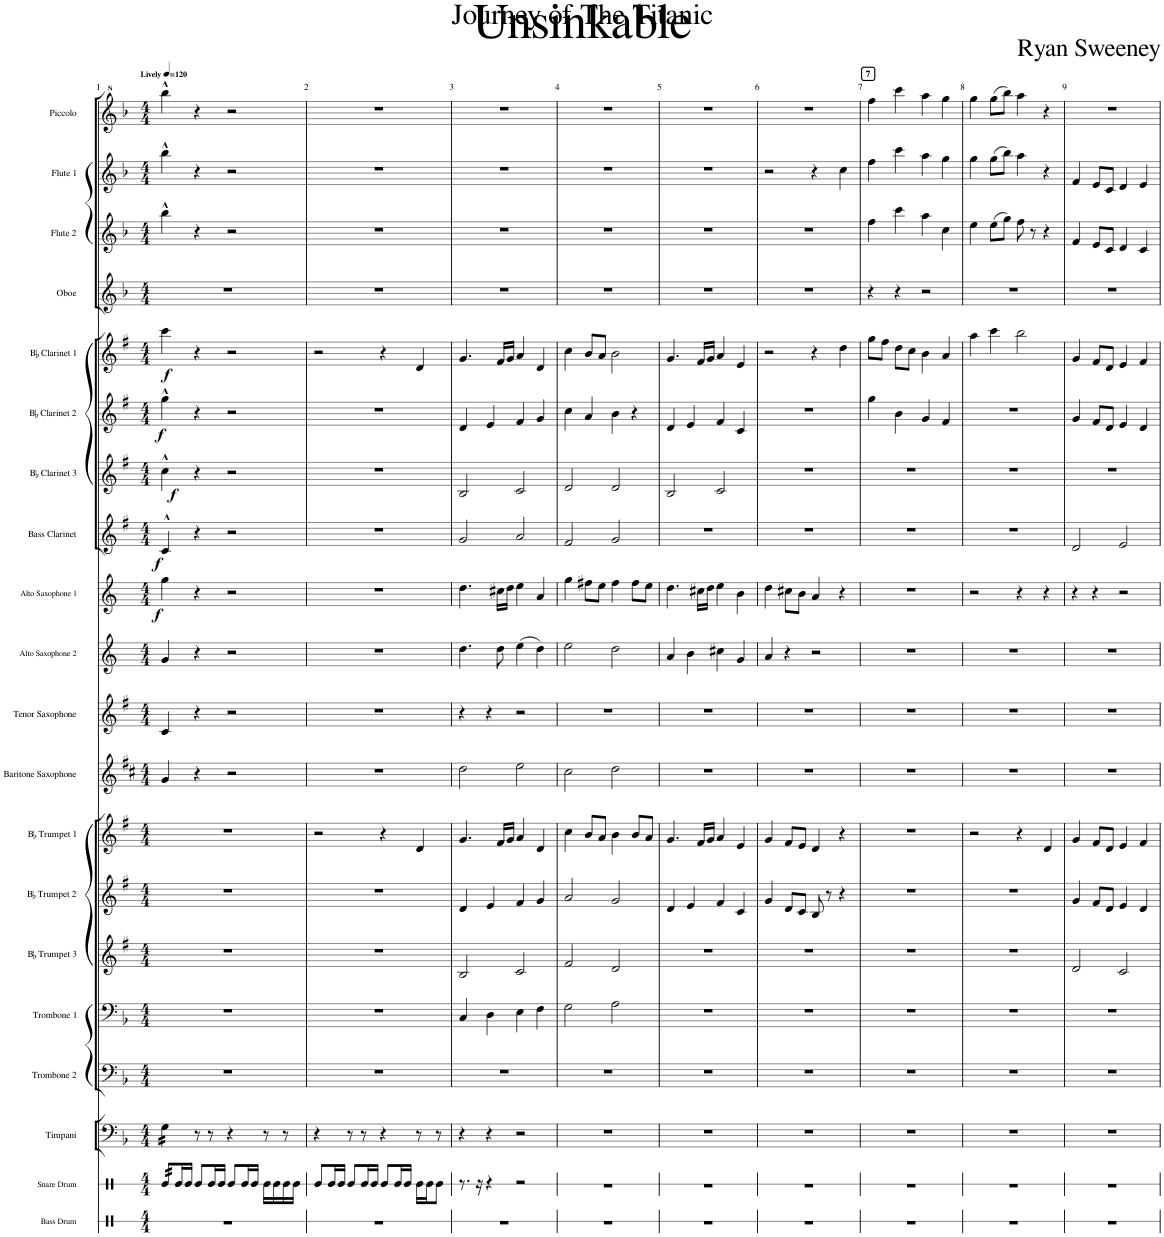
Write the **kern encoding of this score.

**kern	**kern	**kern	**kern	**kern	**kern	**kern	**kern	**kern	**kern	**kern	**kern	**dynam	**kern	**dynam	**kern	**dynam	**kern	**dynam	**kern	**dynam	**kern	**kern	**kern	**kern
*part20	*part19	*part18	*part17	*part16	*part15	*part14	*part13	*part12	*part11	*part10	*part9	*part9	*part8	*part8	*part7	*part7	*part6	*part6	*part5	*part5	*part4	*part3	*part2	*part1
*staff20	*staff19	*staff18	*staff17	*staff16	*staff15	*staff14	*staff13	*staff12	*staff11	*staff10	*staff9	*staff9	*staff8	*staff8	*staff7	*staff7	*staff6	*staff6	*staff5	*staff5	*staff4	*staff3	*staff2	*staff1
*I"Bass Drum	*I"Snare Drum	*I"Timpani	*I"Trombone 2	*I"Trombone 1	*I"BaccidentalFlat Trumpet 3	*I"BaccidentalFlat Trumpet 2	*I"BaccidentalFlat Trumpet 1	*I"Baritone Saxophone	*I"Tenor Saxophone	*I"Alto Saxophone 2	*I"Alto Saxophone 1	*	*I"Bass Clarinet	*	*I"BaccidentalFlat Clarinet 3	*	*I"BaccidentalFlat Clarinet 2	*	*I"BaccidentalFlat Clarinet 1	*	*I"Oboe	*I"Flute 2	*I"Flute 1	*I"Piccolo
*I'B. Dr.	*I'Sn. Dr.	*I'Timp.	*I'Trb. 2	*I'Trb. 1	*I'Tpt. 3	*I'Tpt. 2	*I'Tpt. 1	*I'Bar. Sax.	*I'T. Sax.	*I'A. Sax.	*I'A. Sax.	*	*I'B. Cl.	*	*I'BaccidentalFlat Cl. 3	*	*I'BaccidentalFlat Cl. 2	*	*I'BaccidentalFlat Cl. 1	*	*I'Ob.	*I'Fl. 2	*I'Fl. 1	*I'Picc.
*stria1	*stria1	*	*	*	*	*	*	*	*	*	*	*	*	*	*	*	*	*	*	*	*	*	*	*
*clefX	*clefX	*clefF4	*clefF4	*clefF4	*clefG2	*clefG2	*clefG2	*clefG2	*clefG2	*clefG2	*clefG2	*	*clefG2	*	*clefG2	*	*clefG2	*	*clefG2	*	*clefG2	*clefG2	*clefG2	*clefG^2
*	*	*	*	*	*Trd1c2	*Trd1c2	*Trd1c2	*Trd12c21	*Trd8c14	*Trd5c9	*Trd5c9	*	*Trd8c14	*	*Trd1c2	*	*Trd1c2	*	*Trd1c2	*	*	*	*	*Trd-7c-12
*k[]	*k[]	*k[b-]	*k[b-]	*k[b-]	*k[f#]	*k[f#]	*k[f#]	*k[f#c#]	*k[f#]	*k[]	*k[]	*	*k[f#]	*	*k[f#]	*	*k[f#]	*	*k[f#]	*	*k[b-]	*k[b-]	*k[b-]	*k[b-]
*M4/4	*M4/4	*M4/4	*M4/4	*M4/4	*M4/4	*M4/4	*M4/4	*M4/4	*M4/4	*M4/4	*M4/4	*	*M4/4	*	*M4/4	*	*M4/4	*	*M4/4	*	*M4/4	*M4/4	*M4/4	*M4/4
*MM120	*MM120	*MM120	*MM120	*MM120	*MM120	*MM120	*MM120	*MM120	*MM120	*MM120	*MM120	*	*MM120	*	*MM120	*	*MM120	*	*MM120	*	*MM120	*MM120	*MM120	*MM120
=1	=1	=1	=1	=1	=1	=1	=1	=1	=1	=1	=1	=1	=1	=1	=1	=1	=1	=1	=1	=1	=1	=1	=1	=1
!	!	!	!	!	!	!	!	!	!	!	!	!	!	!	!	!	!	!	!	!	!	!	!	!LO:TX:a:B:t=Lively
!	!	!	!	!	!	!	!	!	!	!	!	!LO:DY:b	!	!LO:DY:b	!	!LO:DY:b	!	!LO:DY:b	!	!LO:DY:b	!	!	!	!
*	*tremolo	*	*	*	*	*	*	*	*	*	*	*	*	*	*	*	*	*	*	*	*	*	*	*
*	*	*tremolo	*	*	*	*	*	*	*	*	*	*	*	*	*	*	*	*	*	*	*	*	*	*
1r	32Re/LLL	16G\LL	1r	1r	1r	1r	1r	4g/	4c/	4g/	4gg\	f	4c^^/	f	4cc^^\	f	4gg^^\	f	4ccc\	f	1r	4bb-^^\	4bb-^^\	4bbb-^^\
.	32Re/	.	.	.	.	.	.	.	.	.	.	.	.	.	.	.	.	.	.	.	.	.	.	.
.	32Re/	16G\	.	.	.	.	.	.	.	.	.	.	.	.	.	.	.	.	.	.	.	.	.	.
.	32Re/	.	.	.	.	.	.	.	.	.	.	.	.	.	.	.	.	.	.	.	.	.	.	.
*	*Xtremolo	*	*	*	*	*	*	*	*	*	*	*	*	*	*	*	*	*	*	*	*	*	*	*
.	16Re/L	16G\	.	.	.	.	.	.	.	.	.	.	.	.	.	.	.	.	.	.	.	.	.	.
.	16Re/JJ	16G\JJ	.	.	.	.	.	.	.	.	.	.	.	.	.	.	.	.	.	.	.	.	.	.
*	*	*Xtremolo	*	*	*	*	*	*	*	*	*	*	*	*	*	*	*	*	*	*	*	*	*	*
.	8Re/L	8r	.	.	.	.	.	4r	4r	4r	4r	.	4r	.	4r	.	4r	.	4r	.	.	4r	4r	4r
.	16Re/L	8r	.	.	.	.	.	.	.	.	.	.	.	.	.	.	.	.	.	.	.	.	.	.
.	16Re/JJ	.	.	.	.	.	.	.	.	.	.	.	.	.	.	.	.	.	.	.	.	.	.	.
.	8Re/L	4r	.	.	.	.	.	2r	2r	2r	2r	.	2r	.	2r	.	2r	.	2r	.	.	2r	2r	2r
.	16Re/L	.	.	.	.	.	.	.	.	.	.	.	.	.	.	.	.	.	.	.	.	.	.	.
.	16Re/JJ	.	.	.	.	.	.	.	.	.	.	.	.	.	.	.	.	.	.	.	.	.	.	.
.	16Re\LL	8r	.	.	.	.	.	.	.	.	.	.	.	.	.	.	.	.	.	.	.	.	.	.
.	16Re\	.	.	.	.	.	.	.	.	.	.	.	.	.	.	.	.	.	.	.	.	.	.	.
.	16Re\	8r	.	.	.	.	.	.	.	.	.	.	.	.	.	.	.	.	.	.	.	.	.	.
.	16Re\JJ	.	.	.	.	.	.	.	.	.	.	.	.	.	.	.	.	.	.	.	.	.	.	.
=2	=2	=2	=2	=2	=2	=2	=2	=2	=2	=2	=2	=2	=2	=2	=2	=2	=2	=2	=2	=2	=2	=2	=2	=2
1r	8Re/L	4r	1r	1r	1r	1r	2r	1r	1r	1r	1r	.	1r	.	1r	.	1r	.	2r	.	1r	1r	1r	1r
.	16Re/L	.	.	.	.	.	.	.	.	.	.	.	.	.	.	.	.	.	.	.	.	.	.	.
.	16Re/JJ	.	.	.	.	.	.	.	.	.	.	.	.	.	.	.	.	.	.	.	.	.	.	.
.	8Re/L	8r	.	.	.	.	.	.	.	.	.	.	.	.	.	.	.	.	.	.	.	.	.	.
.	16Re/L	8r	.	.	.	.	.	.	.	.	.	.	.	.	.	.	.	.	.	.	.	.	.	.
.	16Re/JJ	.	.	.	.	.	.	.	.	.	.	.	.	.	.	.	.	.	.	.	.	.	.	.
.	8Re/L	4r	.	.	.	.	4r	.	.	.	.	.	.	.	.	.	.	.	4r	.	.	.	.	.
.	16Re/L	.	.	.	.	.	.	.	.	.	.	.	.	.	.	.	.	.	.	.	.	.	.	.
.	16Re/JJ	.	.	.	.	.	.	.	.	.	.	.	.	.	.	.	.	.	.	.	.	.	.	.
.	16Re\LL	8r	.	.	.	.	4d/	.	.	.	.	.	.	.	.	.	.	.	4d/	.	.	.	.	.
.	16Re\J	.	.	.	.	.	.	.	.	.	.	.	.	.	.	.	.	.	.	.	.	.	.	.
.	8Re\J	8r	.	.	.	.	.	.	.	.	.	.	.	.	.	.	.	.	.	.	.	.	.	.
=3	=3	=3	=3	=3	=3	=3	=3	=3	=3	=3	=3	=3	=3	=3	=3	=3	=3	=3	=3	=3	=3	=3	=3	=3
1r	8.r	4r	1r	4C/	2B/	4d/	4.g/	2dd\	4r	4.dd\	4.dd\	.	2g/	.	2B/	.	4d/	.	4.g/	.	1r	1r	1r	1r
.	16r	.	.	.	.	.	.	.	.	.	.	.	.	.	.	.	.	.	.	.	.	.	.	.
.	4r	4r	.	4D\	.	4e/	.	.	4r	.	.	.	.	.	.	.	4e/	.	.	.	.	.	.	.
.	.	.	.	.	.	.	16f#/LL	.	.	8dd\	16cc#X\LL	.	.	.	.	.	.	.	16f#/LL	.	.	.	.	.
.	.	.	.	.	.	.	16g/JJ	.	.	.	16dd\JJ	.	.	.	.	.	.	.	16g/JJ	.	.	.	.	.
.	2r	2r	.	4E\	2c/	4f#/	4a/	2ee\	2r	(4ee\	4ee\	.	2a/	.	2c/	.	4f#/	.	4a/	.	.	.	.	.
.	.	.	.	4F\	.	4g/	4d/	.	.	4dd\)	4a/	.	.	.	.	.	4g/	.	4d/	.	.	.	.	.
=4	=4	=4	=4	=4	=4	=4	=4	=4	=4	=4	=4	=4	=4	=4	=4	=4	=4	=4	=4	=4	=4	=4	=4	=4
1r	1r	1r	1r	2G\	2f#/	2a/	4cc\	2cc#\	1r	2ee\	4gg\	.	2f#/	.	2d/	.	4cc\	.	4cc\	.	1r	1r	1r	1r
.	.	.	.	.	.	.	8b/L	.	.	.	8ff#X\L	.	.	.	.	.	4a/	.	8b/L	.	.	.	.	.
.	.	.	.	.	.	.	8a/J	.	.	.	8ee\J	.	.	.	.	.	.	.	8a/J	.	.	.	.	.
.	.	.	.	2A\	2d/	2g/	4b\	2dd\	.	2dd\	4ff#\	.	2g/	.	2d/	.	4b\	.	2b\	.	.	.	.	.
.	.	.	.	.	.	.	8b/L	.	.	.	8ff#\L	.	.	.	.	.	4r	.	.	.	.	.	.	.
.	.	.	.	.	.	.	8a/J	.	.	.	8ee\J	.	.	.	.	.	.	.	.	.	.	.	.	.
=5	=5	=5	=5	=5	=5	=5	=5	=5	=5	=5	=5	=5	=5	=5	=5	=5	=5	=5	=5	=5	=5	=5	=5	=5
1r	1r	1r	1r	1r	1r	4d/	4.g/	1r	1r	4a/	4.dd\	.	1r	.	2B/	.	4d/	.	4.g/	.	1r	1r	1r	1r
.	.	.	.	.	.	4e/	.	.	.	4b\	.	.	.	.	.	.	4e/	.	.	.	.	.	.	.
.	.	.	.	.	.	.	16f#/LL	.	.	.	16cc#X\LL	.	.	.	.	.	.	.	16f#/LL	.	.	.	.	.
.	.	.	.	.	.	.	16g/JJ	.	.	.	16dd\JJ	.	.	.	.	.	.	.	16g/JJ	.	.	.	.	.
.	.	.	.	.	.	4f#/	4a/	.	.	4cc#X\	4ee\	.	.	.	2c/	.	4f#/	.	4a/	.	.	.	.	.
.	.	.	.	.	.	4c/	4e/	.	.	4g/	4b\	.	.	.	.	.	4c/	.	4e/	.	.	.	.	.
=6	=6	=6	=6	=6	=6	=6	=6	=6	=6	=6	=6	=6	=6	=6	=6	=6	=6	=6	=6	=6	=6	=6	=6	=6
1r	1r	1r	1r	1r	1r	4g/	4g/	1r	1r	4a/	4dd\	.	1r	.	1r	.	1r	.	2r	.	1r	1r	2r	1r
.	.	.	.	.	.	8d/L	8f#/L	.	.	4r	8cc#X\L	.	.	.	.	.	.	.	.	.	.	.	.	.
.	.	.	.	.	.	8c/J	8e/J	.	.	.	8b\J	.	.	.	.	.	.	.	.	.	.	.	.	.
.	.	.	.	.	.	8B/	4d/	.	.	2r	4a/	.	.	.	.	.	.	.	4r	.	.	.	4r	.
.	.	.	.	.	.	8r	.	.	.	.	.	.	.	.	.	.	.	.	.	.	.	.	.	.
.	.	.	.	.	.	4r	4r	.	.	.	4r	.	.	.	.	.	.	.	4dd\	.	.	.	4cc\	.
=7	=7	=7	=7	=7	=7	=7	=7	=7	=7	=7	=7	=7	=7	=7	=7	=7	=7	=7	=7	=7	=7	=7	=7	=7
!	!	!	!	!	!	!	!	!	!	!	!	!	!	!	!	!	!	!	!	!	!	!	!	!LO:TX:a:B:t=7
1r	1r	1r	1r	1r	1r	1r	1r	1r	1r	1r	1r	.	1r	.	1r	.	4gg\	.	8gg\L	.	4r	4ff\	4ff\	4fff\
.	.	.	.	.	.	.	.	.	.	.	.	.	.	.	.	.	.	.	8ff#\J	.	.	.	.	.
.	.	.	.	.	.	.	.	.	.	.	.	.	.	.	.	.	4b\	.	8dd\L	.	4r	4ccc\	4ccc\	4cccc\
.	.	.	.	.	.	.	.	.	.	.	.	.	.	.	.	.	.	.	8cc\J	.	.	.	.	.
.	.	.	.	.	.	.	.	.	.	.	.	.	.	.	.	.	4g/	.	4b\	.	2r	4aa\	4aa\	4aaa\
.	.	.	.	.	.	.	.	.	.	.	.	.	.	.	.	.	4f#/	.	4a/	.	.	4cc\	4gg\	4ggg\
=8	=8	=8	=8	=8	=8	=8	=8	=8	=8	=8	=8	=8	=8	=8	=8	=8	=8	=8	=8	=8	=8	=8	=8	=8
1r	1r	1r	1r	1r	1r	1r	2r	1r	1r	1r	2r	.	1r	.	1r	.	1r	.	4aa\	.	1r	4ee\	4gg\	4ggg\
.	.	.	.	.	.	.	.	.	.	.	.	.	.	.	.	.	.	.	4ccc\	.	.	(8ee\L	(8gg\L	(8ggg\L
.	.	.	.	.	.	.	.	.	.	.	.	.	.	.	.	.	.	.	.	.	.	8gg\J)	8bb-\J)	8bbb-\J)
.	.	.	.	.	.	.	4r	.	.	.	4r	.	.	.	.	.	.	.	2bb\	.	.	8ff\	4aa\	4aaa\
.	.	.	.	.	.	.	.	.	.	.	.	.	.	.	.	.	.	.	.	.	.	8r	.	.
.	.	.	.	.	.	.	4d/	.	.	.	4r	.	.	.	.	.	.	.	.	.	.	4r	4r	4r
=9	=9	=9	=9	=9	=9	=9	=9	=9	=9	=9	=9	=9	=9	=9	=9	=9	=9	=9	=9	=9	=9	=9	=9	=9
1r	1r	1r	1r	1r	2d/	4g/	4g/	1r	1r	1r	4r	.	2d/	.	1r	.	4g/	.	4g/	.	1r	4f/	4f/	1r
.	.	.	.	.	.	8f#/L	8f#/L	.	.	.	4r	.	.	.	.	.	8f#/L	.	8f#/L	.	.	8e/L	8e/L	.
.	.	.	.	.	.	8d/J	8d/J	.	.	.	.	.	.	.	.	.	8d/J	.	8d/J	.	.	8c/J	8c/J	.
.	.	.	.	.	2c/	4e/	4e/	.	.	.	2r	.	2e/	.	.	.	4e/	.	4e/	.	.	4d/	4d/	.
.	.	.	.	.	.	4d/	4f#/	.	.	.	.	.	.	.	.	.	4d/	.	4f#/	.	.	4c/	4e/	.
=	=	=	=	=	=	=	=	=	=	=	=	=	=	=	=	=	=	=	=	=	=	=	=	=
*-	*-	*-	*-	*-	*-	*-	*-	*-	*-	*-	*-	*-	*-	*-	*-	*-	*-	*-	*-	*-	*-	*-	*-	*-
